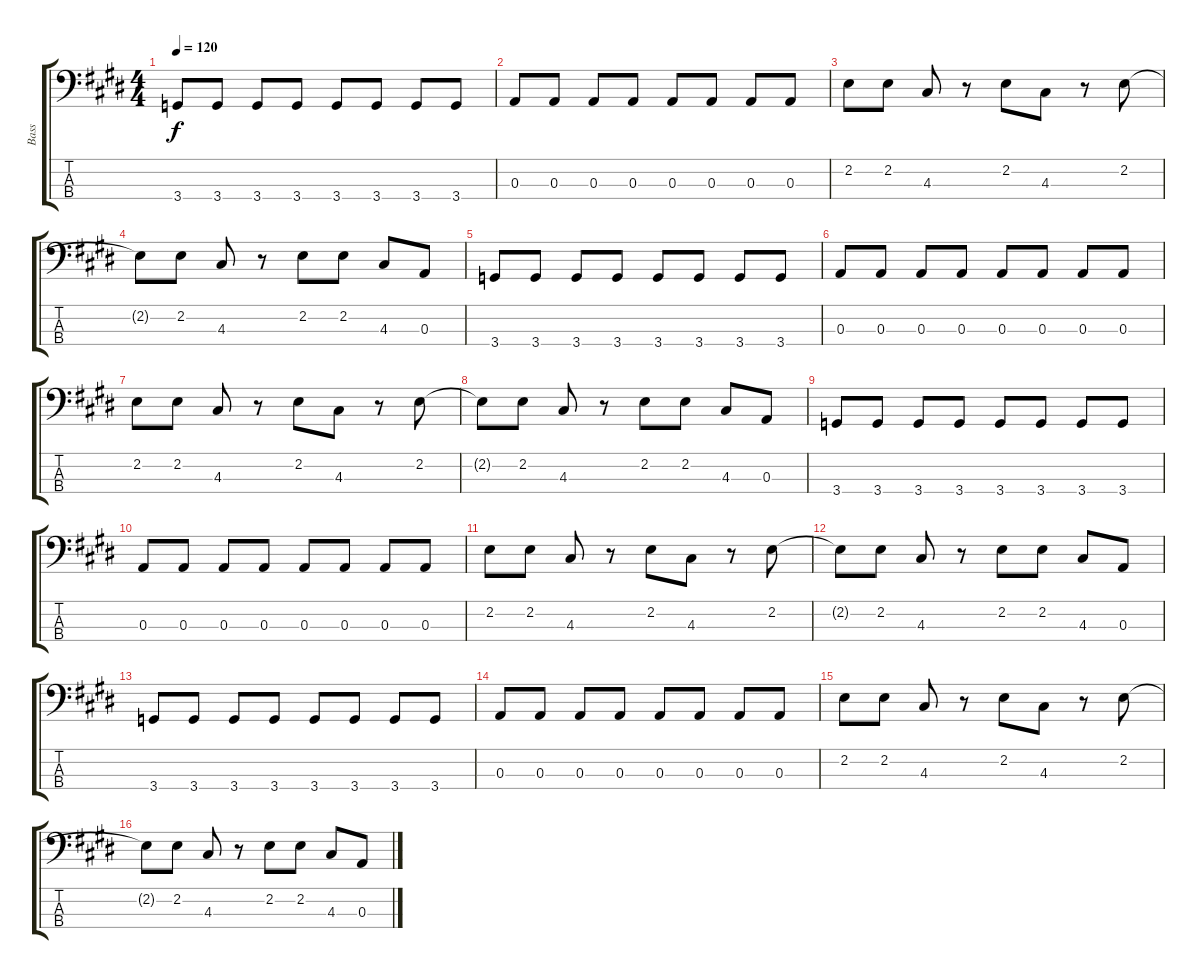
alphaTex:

\track ("Bass" "Bass") {instrument electricbassfinger}
\staff {score tabs}
\tuning (G2 D2 A1 E1) {hide}
\ts (4 4)
\tempo 120
\clef f4
\ks e
3.4.8{dy f} 3.4.8 3.4.8 3.4.8 3.4.8 3.4.8 3.4.8 3.4.8 |
0.3.8 0.3.8 0.3.8 0.3.8 0.3.8 0.3.8 0.3.8 0.3.8 |
2.2.8 2.2.8 4.3.8 r.8 2.2.8 4.3.8 r.8 2.2.8 |
2.2{t}.8 2.2.8 4.3.8 r.8 2.2.8 2.2.8 4.3.8 0.3.8 |
3.4.8 3.4.8 3.4.8 3.4.8 3.4.8 3.4.8 3.4.8 3.4.8 |
0.3.8 0.3.8 0.3.8 0.3.8 0.3.8 0.3.8 0.3.8 0.3.8 |
2.2.8 2.2.8 4.3.8 r.8 2.2.8 4.3.8 r.8 2.2.8 |
2.2{t}.8 2.2.8 4.3.8 r.8 2.2.8 2.2.8 4.3.8 0.3.8 |
3.4.8 3.4.8 3.4.8 3.4.8 3.4.8 3.4.8 3.4.8 3.4.8 |
0.3.8 0.3.8 0.3.8 0.3.8 0.3.8 0.3.8 0.3.8 0.3.8 |
2.2.8 2.2.8 4.3.8 r.8 2.2.8 4.3.8 r.8 2.2.8 |
2.2{t}.8 2.2.8 4.3.8 r.8 2.2.8 2.2.8 4.3.8 0.3.8 |
3.4.8 3.4.8 3.4.8 3.4.8 3.4.8 3.4.8 3.4.8 3.4.8 |
0.3.8 0.3.8 0.3.8 0.3.8 0.3.8 0.3.8 0.3.8 0.3.8 |
2.2.8 2.2.8 4.3.8 r.8 2.2.8 4.3.8 r.8 2.2.8 |
2.2{t}.8 2.2.8 4.3.8 r.8 2.2.8 2.2.8 4.3.8 0.3.8
